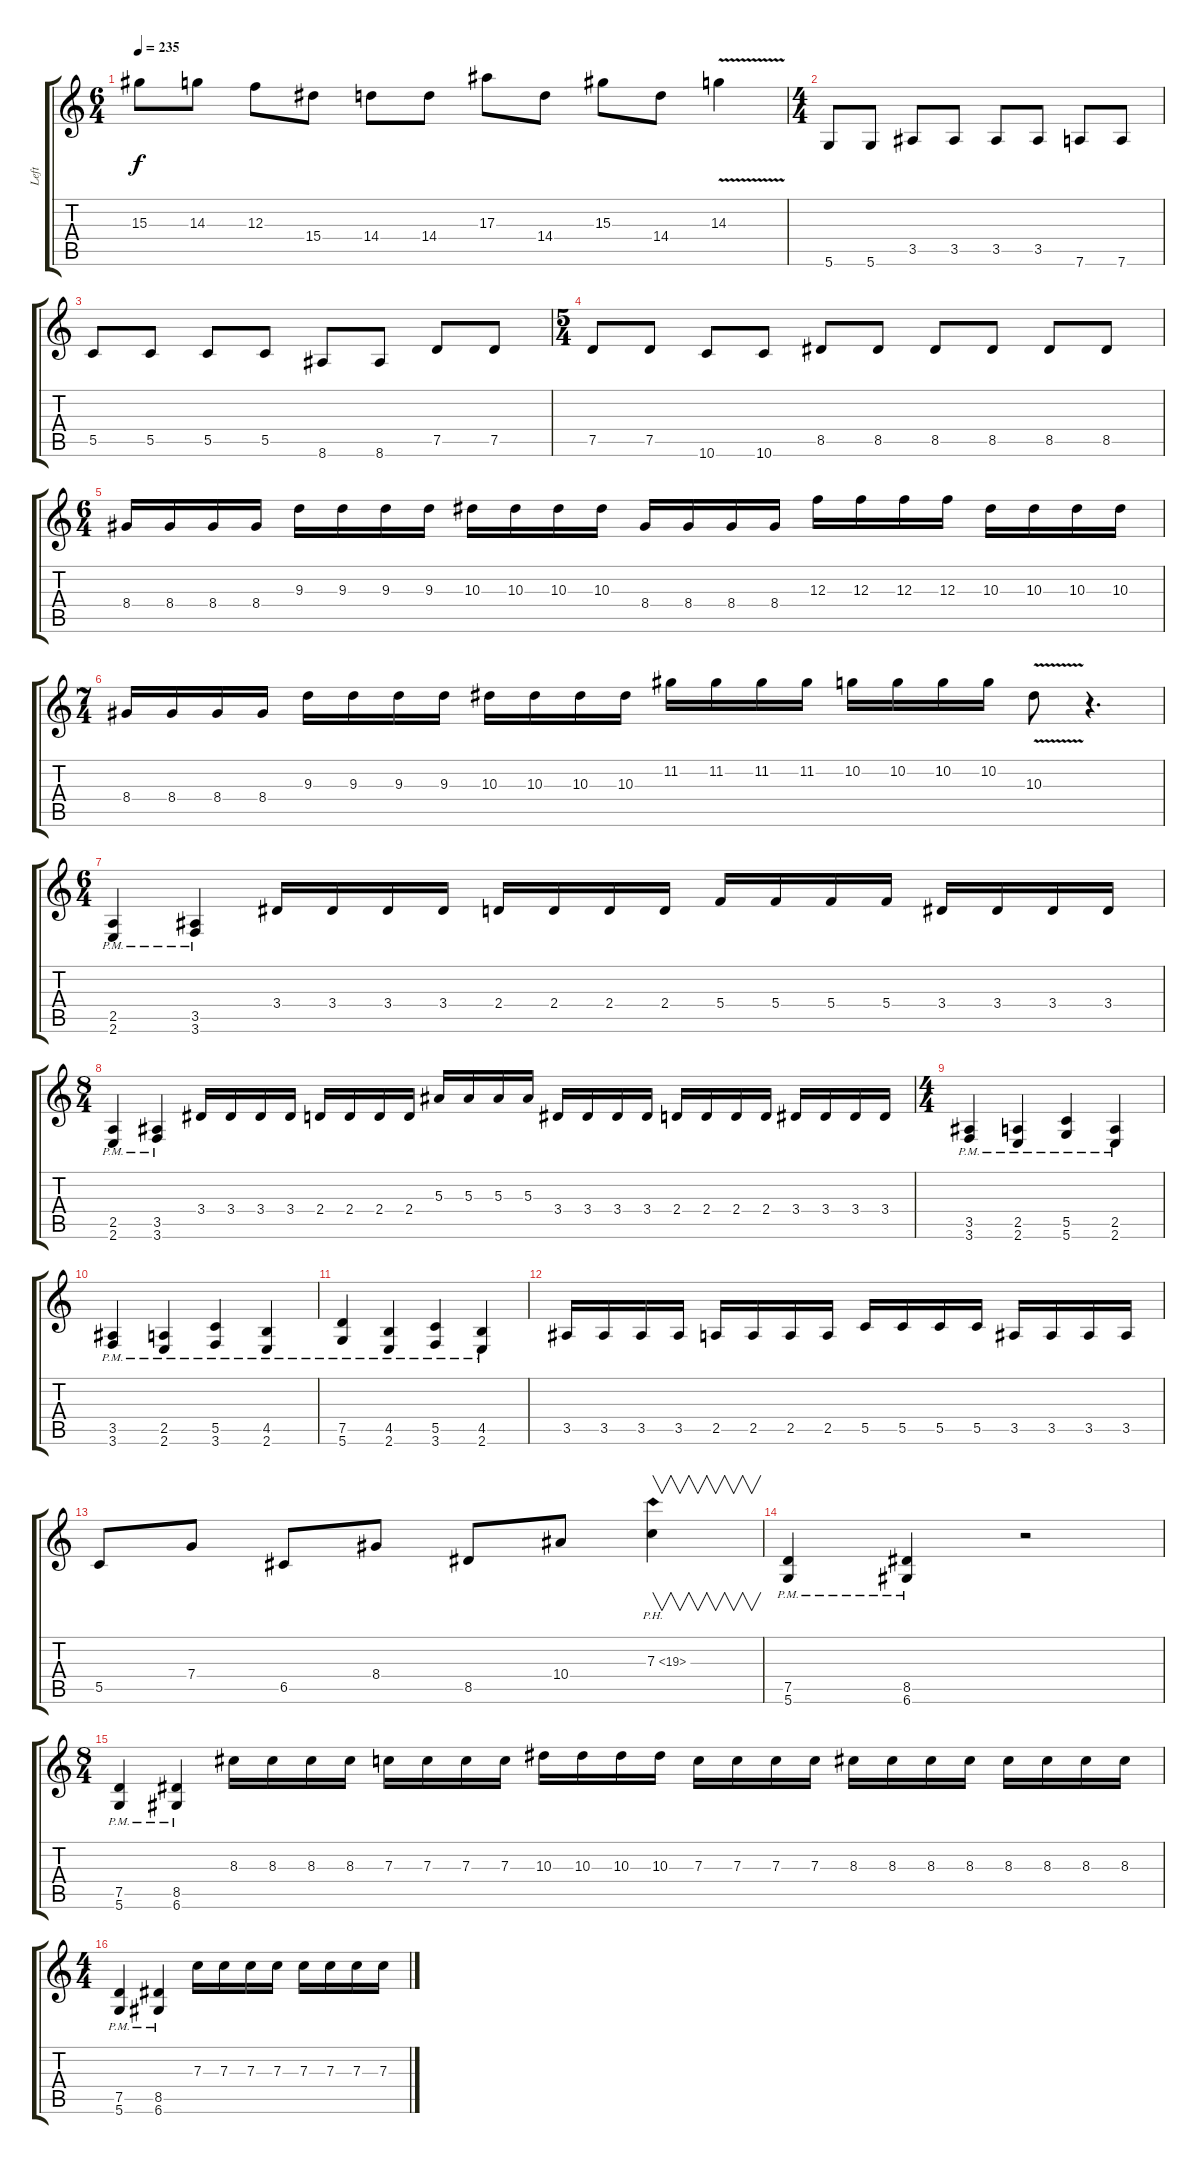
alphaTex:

\track ("Left" "Left") {instrument distortionguitar}
\staff {score tabs}
\tuning (D4 A3 F3 C3 G2 D2) {hide}
\ts (6 4)
\tempo 235
\clef g2
\ks c
15.3.8{dy f} 14.3.8 12.3.8 15.4.8 14.4.8 14.4.8 17.3.8 14.4.8 15.3.8 14.4.8 14.3{v}.4 |
\ts (4 4)
5.6.8 5.6.8 3.5.8 3.5.8 3.5.8 3.5.8 7.6.8 7.6.8 |
5.5.8 5.5.8 5.5.8 5.5.8 8.6.8 8.6.8 7.5.8 7.5.8 |
\ts (5 4)
7.5.8 7.5.8 10.6.8 10.6.8 8.5.8 8.5.8 8.5.8 8.5.8 8.5.8 8.5.8 |
\ts (6 4)
8.4.16 8.4.16 8.4.16 8.4.16 9.3.16 9.3.16 9.3.16 9.3.16 10.3.16 10.3.16 10.3.16 10.3.16 8.4.16 8.4.16 8.4.16 8.4.16 12.3.16 12.3.16 12.3.16 12.3.16 10.3.16 10.3.16 10.3.16 10.3.16 |
\ts (7 4)
8.4.16 8.4.16 8.4.16 8.4.16 9.3.16 9.3.16 9.3.16 9.3.16 10.3.16 10.3.16 10.3.16 10.3.16 11.2.16 11.2.16 11.2.16 11.2.16 10.2.16 10.2.16 10.2.16 10.2.16 10.3{v}.8 r.4{d} |
\ts (6 4)
(2.5{pm} 2.6{pm}).4 (3.5{pm} 3.6{pm}).4 3.4.16 3.4.16 3.4.16 3.4.16 2.4.16 2.4.16 2.4.16 2.4.16 5.4.16 5.4.16 5.4.16 5.4.16 3.4.16 3.4.16 3.4.16 3.4.16 |
\ts (8 4)
(2.5{pm} 2.6{pm}).4 (3.5{pm} 3.6{pm}).4 3.4.16 3.4.16 3.4.16 3.4.16 2.4.16 2.4.16 2.4.16 2.4.16 5.3.16 5.3.16 5.3.16 5.3.16 3.4.16 3.4.16 3.4.16 3.4.16 2.4.16 2.4.16 2.4.16 2.4.16 3.4.16 3.4.16 3.4.16 3.4.16 |
\ts (4 4)
(3.5{pm} 3.6{pm}).4 (2.5{pm} 2.6{pm}).4 (5.5{pm} 5.6{pm}).4 (2.5{pm} 2.6{pm}).4 |
(3.5{pm} 3.6{pm}).4 (2.5{pm} 2.6{pm}).4 (5.5{pm} 3.6{pm}).4 (4.5{pm} 2.6{pm}).4 |
(7.5{pm} 5.6{pm}).4 (4.5{pm} 2.6{pm}).4 (5.5{pm} 3.6{pm}).4 (4.5{pm} 2.6{pm}).4 |
3.5.16 3.5.16 3.5.16 3.5.16 2.5.16 2.5.16 2.5.16 2.5.16 5.5.16 5.5.16 5.5.16 5.5.16 3.5.16 3.5.16 3.5.16 3.5.16 |
5.5.8 7.4.8 6.5.8 8.4.8 8.5.8 10.4.8 7.3{ph 12}.4{v} |
(7.5{pm} 5.6{pm}).4 (8.5{pm} 6.6{pm}).4 r.2 |
\ts (8 4)
(7.5{pm} 5.6{pm}).4 (8.5{pm} 6.6{pm}).4 8.3.16 8.3.16 8.3.16 8.3.16 7.3.16 7.3.16 7.3.16 7.3.16 10.3.16 10.3.16 10.3.16 10.3.16 7.3.16 7.3.16 7.3.16 7.3.16 8.3.16 8.3.16 8.3.16 8.3.16 8.3.16 8.3.16 8.3.16 8.3.16 |
\ts (4 4)
(7.5{pm} 5.6{pm}).4 (8.5{pm} 6.6{pm}).4 7.3.16 7.3.16 7.3.16 7.3.16 7.3.16 7.3.16 7.3.16 7.3.16
